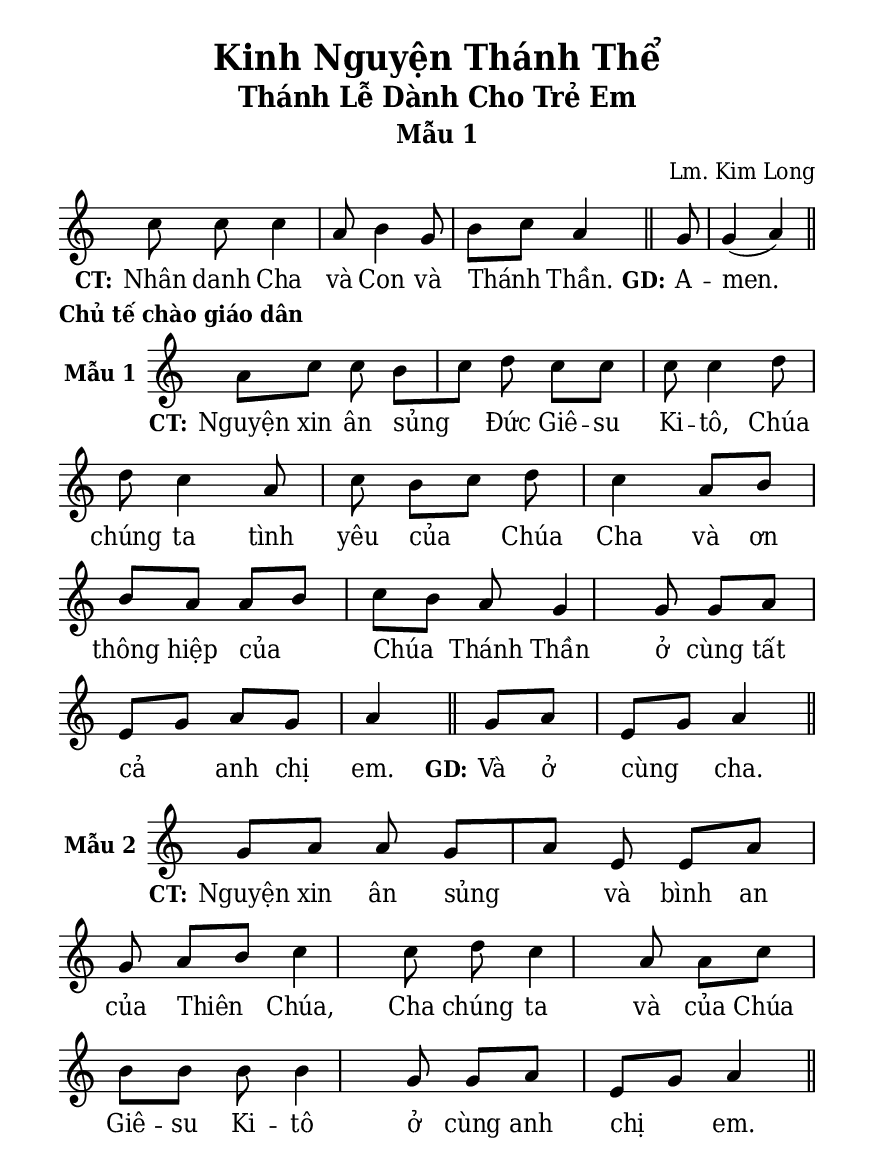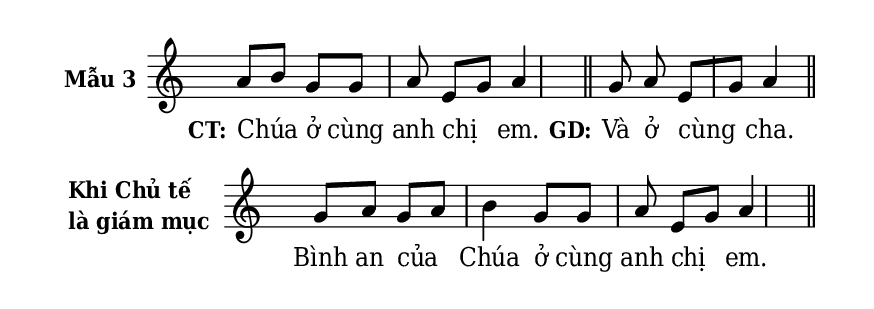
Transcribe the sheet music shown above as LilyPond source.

% Cài đặt chung
\version "2.22.1"
\include "english.ly"

\header {
  title = "Kinh Nguyện Thánh Thể"
  subtitle = \markup { \huge \bold "Thánh Lễ Dành Cho Trẻ Em" }
  subsubtitle = \markup { \large \bold "Mẫu 1" }
  composer = "Lm. Kim Long"
  %arranger = " "
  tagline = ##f
}

% Nhạc
nhacLamDau = \relative c'' {
  \autoBeamOff
  c8 c c4
  a8 b4 g8
  b \hide ([c]) a4 \bar "||"
  
  \partial 8 g8 |
  g4 (a) \bar "||"
}

nhacMauMot = \relative c'' {
  a8 c c b \hide ([c]) d c c c c4
  d8 d c4 a8 c b \hide ([c]) d c4
  a8 b b a a \hide ([b]) c \hide ([b])
  a g4 g8 g8 a e \hide ([g]) a g a4 \bar "||"
  
  g8 a e \hide ([g]) a4 \bar "||"
}

nhacMauHai = \relative c'' {
  g8 a a g \hide ([a])
  e e a g a \hide ([b]) c4
  c8 d c4 a8 a c b b b b4
  g8 g a e \hide ([g]) a4 \bar "||"
}

nhacMauBa = \relative c'' {
  a8 \hide ([b]) g g a e \hide ([g]) a4 \bar "||"
  g8 a e \hide ([g]) a4 \bar "||"
}

nhacMauBon = \relative c'' {
  g8 a g \hide ([a]) b4 g8 g a e \hide ([g]) a4 \bar "||"
}

% Lời
loiLamDau = \lyricmode {
  \set stanza = "CT:"
  Nhân danh Cha và Con và Thánh Thần.
  \set stanza = " GD:"
  A -- men.
}

loiMauMot = \lyricmode {
  \set stanza = "CT:"
  Nguyện xin ân sủng Đức Giê -- su Ki -- tô,
  Chúa chúng ta
  tình yêu của Chúa Cha
  và ơn thông hiệp của Chúa Thánh Thần
  ở cùng tất cả anh chị em.
  \set stanza = " GD:"
  Và ở cùng cha.
}

loiMauHai = \lyricmode {
  \set stanza = "CT:"
  Nguyện xin ân sủng và bình an của Thiên Chúa,
  Cha chúng ta và của Chúa Giê -- su Ki -- tô
  ở cùng anh chị em.
}

loiMauBa = \lyricmode {
  \set stanza = "CT:"
  Chúa ở cùng anh chị em.
  \set stanza = " GD:"
  Và ở cùng cha.
}

loiMauBon = \lyricmode {
  Bình an của Chúa ở cùng anh chị em.
}

% Dàn trang
\paper {
  #(set-paper-size "a5")
  top-margin = 10\mm
  bottom-margin = 10\mm
  left-margin = 10\mm
  right-margin = 10\mm
  indent = #0
  #(define fonts
	 (make-pango-font-tree "Deja Vu Serif Condensed"
	 		       "Deja Vu Serif Condensed"
			       "Deja Vu Serif Condensed"
			       (/ 20 20)))
  print-page-number = ##f
}

TongNhip = {
  \key c \major \time 2/4
  \set Timing.beamExceptions = #'()
  \set Timing.baseMoment = #(ly:make-moment 1/4)
}

% Đổi kích thước nốt cho bè phụ
notBePhu =
#(define-music-function (font-size music) (number? ly:music?)
   (for-some-music
     (lambda (m)
       (if (music-is-of-type? m 'rhythmic-event)
           (begin
             (set! (ly:music-property m 'tweaks)
                   (cons `(font-size . ,font-size)
                         (ly:music-property m 'tweaks)))
             #t)
           #f))
     music)
   music)

\score {
  \new ChoirStaff <<
    \new Staff
      <<
      \new Voice = beSop {
        \TongNhip \nhacLamDau
      }
    >>
    \new Lyrics \lyricsto beSop \loiLamDau
  >>
  \layout {
    \override Staff.TimeSignature.transparent = ##t
    \override Lyrics.LyricSpace.minimum-distance = #0.5
    \override Score.BarNumber.break-visibility = ##(#f #f #f)
    \override Score.SpacingSpanner.uniform-stretching = ##t
    \override LyricHyphen.minimum-distance = #1
    \set Score.defaultBarType = ""
    \set Score.barAlways = ##t
    ragged-last = ##f
  }
}

\markup {
  \bold "Chủ tế chào giáo dân"
}

\score {
  <<
    \new Staff \with {
      instrumentName = \markup { \bold "Mẫu 1" }} <<
        \clef treble
        \new Voice = beSop {
          \TongNhip \nhacMauMot
        }
      \new Lyrics \lyricsto beSop \loiMauMot
    >>
  >>
  \layout {
    indent = 15
    \override Staff.TimeSignature.transparent = ##t
    \override Lyrics.LyricSpace.minimum-distance = #0.7
    \override Score.BarNumber.break-visibility = ##(#f #f #f)
    \override Score.SpacingSpanner.uniform-stretching = ##t
    \override LyricHyphen.minimum-distance = #1.5
    \set Score.defaultBarType = ""
    \set Score.barAlways = ##t
    ragged-last = ##f
  }
}

\score {
  <<
    \new Staff \with {
      instrumentName = \markup { \bold "Mẫu 2" }} <<
        \clef treble
        \new Voice = beSop {
          \TongNhip \nhacMauHai
        }
      \new Lyrics \lyricsto beSop \loiMauHai
    >>
  >>
  \layout {
    indent = 15
    \override Staff.TimeSignature.transparent = ##t
    \override Lyrics.LyricSpace.minimum-distance = #0.7
    \override Score.BarNumber.break-visibility = ##(#f #f #f)
    \override Score.SpacingSpanner.uniform-stretching = ##t
    \override LyricHyphen.minimum-distance = #1.5
    \set Score.defaultBarType = ""
    \set Score.barAlways = ##t
    ragged-last = ##f
  }
}

\score {
  <<
    \new Staff \with {
      instrumentName = \markup { \bold "Mẫu 3" }} <<
        \clef treble
        \new Voice = beSop {
          \TongNhip \nhacMauBa
        }
      \new Lyrics \lyricsto beSop \loiMauBa
    >>
  >>
  \layout {
    indent = 15
    \override Staff.TimeSignature.transparent = ##t
    \override Lyrics.LyricSpace.minimum-distance = #0.7
    \override Score.BarNumber.break-visibility = ##(#f #f #f)
    \override Score.SpacingSpanner.uniform-stretching = ##t
    \set Score.defaultBarType = ""
    \set Score.barAlways = ##t
    ragged-last = ##f
  }
}

\score {
  <<
    \new Staff \with {
      instrumentName = \markup {
         
        \column {
          \line { \bold "Khi Chủ tế" }
          \line { \bold "là giám mục" }
        }
      }
    } <<
        \clef treble
        \new Voice = beSop {
          \TongNhip \nhacMauBon
        }
      \new Lyrics \lyricsto beSop \loiMauBon
    >>
  >>
  \layout {
    indent = 28
    \override Staff.TimeSignature.transparent = ##t
    \override Lyrics.LyricSpace.minimum-distance = #0.7
    \override Score.BarNumber.break-visibility = ##(#f #f #f)
    \override Score.SpacingSpanner.uniform-stretching = ##t
    \set Score.defaultBarType = ""
    \set Score.barAlways = ##t
    ragged-last = ##f
  }
}
